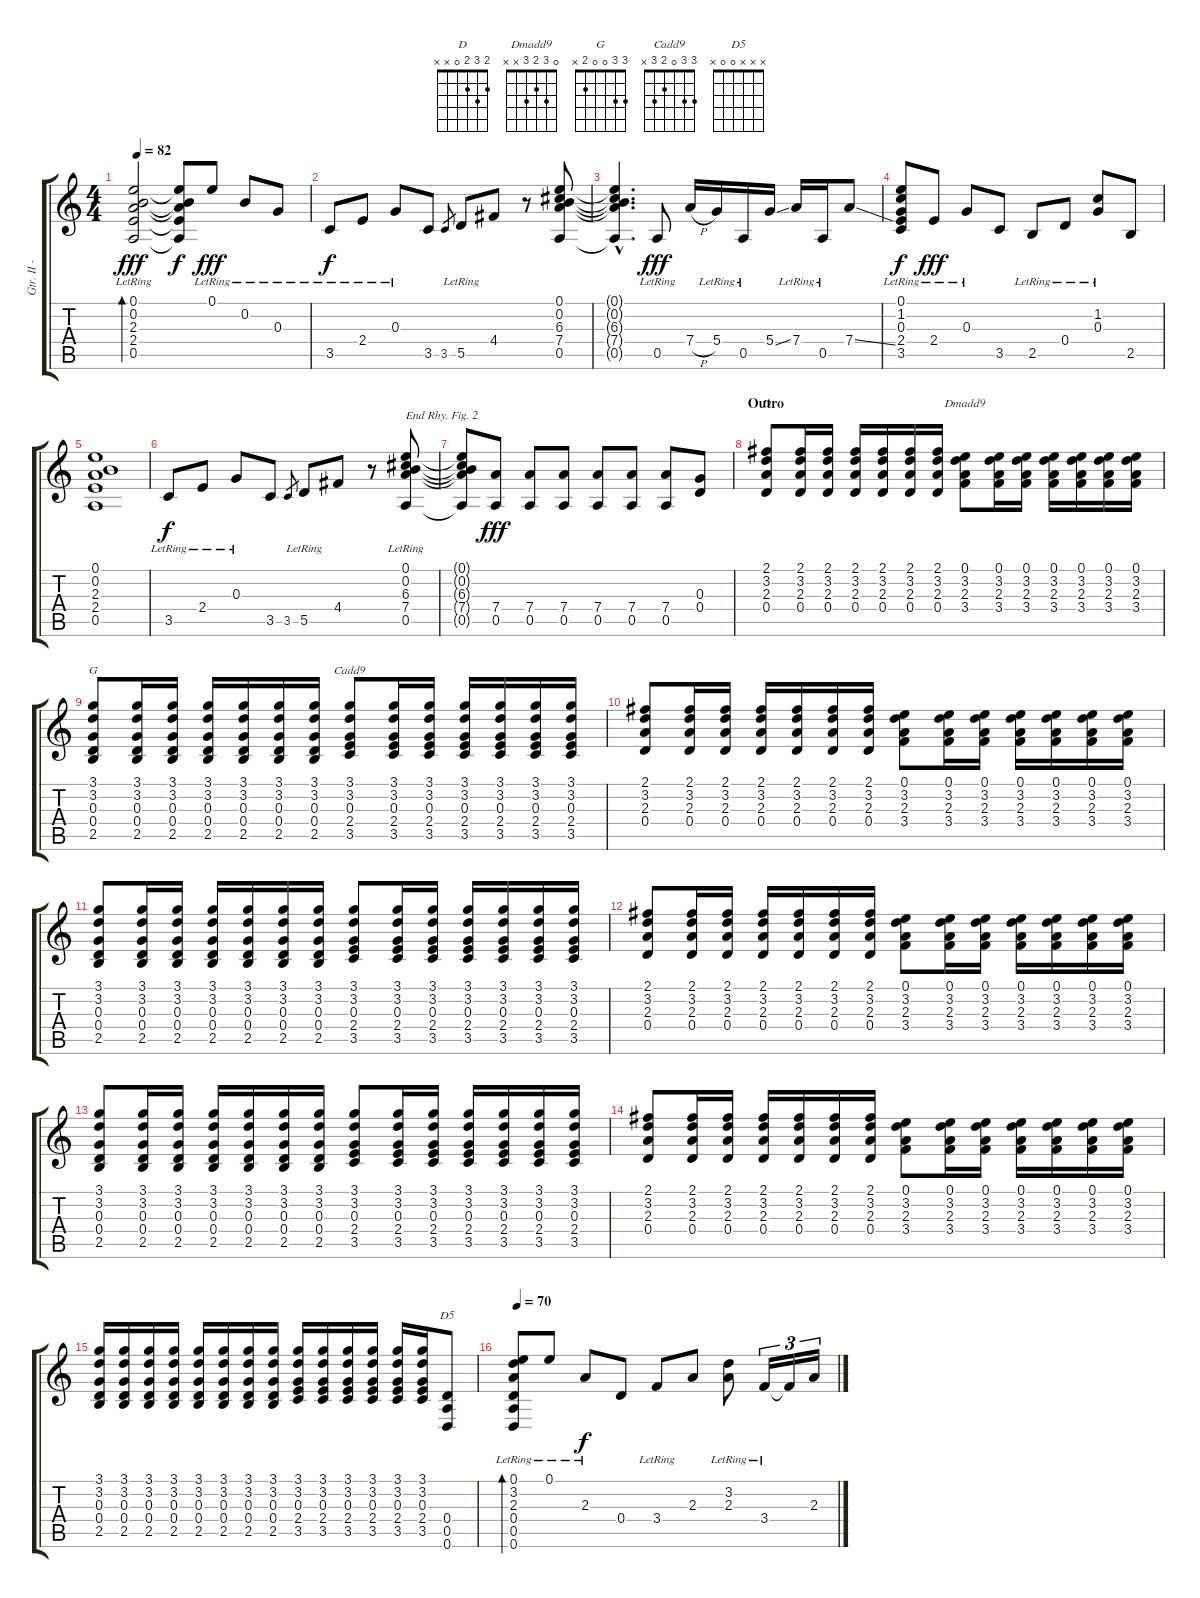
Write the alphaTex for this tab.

\track ("Gtr. II - Acoustic" "Gtr. II - ") {instrument acousticguitarsteel}
\staff {score tabs}
\tuning (E4 B3 G3 D3 A2 D2) {hide}
\chord ("D" 2 3 2 0 x x)
\chord ("Dmadd9" 0 3 2 3 x x)
\chord ("G" 3 3 0 0 2 x)
\chord ("Cadd9" 3 3 0 2 3 x)
\chord ("D5" x x x 0 0 x)
\ts (4 4)
\tempo 82
\clef g2
\ks c
(0.1 0.2{lr} 2.3{lr} 2.4{lr} 0.5{lr}).2{bd 120 dy fff} (0.1{t} 0.2{t} 2.3{t} 2.4{t} 0.5{t}).8{dy f} 0.1{lr}.8{dy fff} 0.2{lr}.8 0.3{lr}.8 |
3.5{lr}.8{dy f} 2.4{lr}.8 0.3{lr}.8 3.5.8 3.5.8{gr} 5.5{lr}.8 4.4.8 r.8 (0.1 0.2 6.3 7.4 0.5).8 |
(0.1{hac t} 0.2{hac t} 6.3{hac t} 7.4{hac t} 0.5{hac t}).4{d} 0.5{lr}.8{dy fff} 7.4{h}.16 5.4{lr}.16 0.5{lr}.16 5.4{ss}.16 7.4{lr}.16 0.5{lr}.16 7.4{ss}.8 |
(0.1{lr} 1.2{lr} 0.3{lr} 2.4 3.5{lr}).8{dy f} 2.4{lr}.8{dy fff} 0.3{lr}.8 3.5.8 2.5{lr}.8 0.4{lr}.8 (1.2{lr} 0.3{lr}).8 2.5.8 |
(0.1 0.2 2.3 2.4 0.5).1 |
3.5{lr}.8{dy f} 2.4{lr}.8 0.3{lr}.8 3.5.8 3.5.8{gr} 5.5{lr}.8 4.4.8 r.8 (0.1 0.2 6.3{lr} 7.4 0.5).8{txt "End Rhy. Fig. 2"} |
(0.1{t} 0.2{t} 6.3{t} 7.4{t} 0.5{t}).8 (7.4 0.5).8{dy fff} (7.4 0.5).8 (7.4 0.5).8 (7.4 0.5).8 (7.4 0.5).8 (7.4 0.5).8 (0.3 0.4).8 |
\section ("" "Outro")
(2.1 3.2 2.3 0.4).8{ch "D"} (2.1 3.2 2.3 0.4).16 (2.1 3.2 2.3 0.4).16 (2.1 3.2 2.3 0.4).16 (2.1 3.2 2.3 0.4).16 (2.1 3.2 2.3 0.4).16 (2.1 3.2 2.3 0.4).16 (0.1 3.2 2.3 3.4).8{ch "Dmadd9"} (0.1 3.2 2.3 3.4).16 (0.1 3.2 2.3 3.4).16 (0.1 3.2 2.3 3.4).16 (0.1 3.2 2.3 3.4).16 (0.1 3.2 2.3 3.4).16 (0.1 3.2 2.3 3.4).16 |
(3.1 3.2 0.3 0.4 2.5).8{ch "G"} (3.1 3.2 0.3 0.4 2.5).16 (3.1 3.2 0.3 0.4 2.5).16 (3.1 3.2 0.3 0.4 2.5).16 (3.1 3.2 0.3 0.4 2.5).16 (3.1 3.2 0.3 0.4 2.5).16 (3.1 3.2 0.3 0.4 2.5).16 (3.1 3.2 0.3 2.4 3.5).8{ch "Cadd9"} (3.1 3.2 0.3 2.4 3.5).16 (3.1 3.2 0.3 2.4 3.5).16 (3.1 3.2 0.3 2.4 3.5).16 (3.1 3.2 0.3 2.4 3.5).16 (3.1 3.2 0.3 2.4 3.5).16 (3.1 3.2 0.3 2.4 3.5).16 |
(2.1 3.2 2.3 0.4).8 (2.1 3.2 2.3 0.4).16 (2.1 3.2 2.3 0.4).16 (2.1 3.2 2.3 0.4).16 (2.1 3.2 2.3 0.4).16 (2.1 3.2 2.3 0.4).16 (2.1 3.2 2.3 0.4).16 (0.1 3.2 2.3 3.4).8 (0.1 3.2 2.3 3.4).16 (0.1 3.2 2.3 3.4).16 (0.1 3.2 2.3 3.4).16 (0.1 3.2 2.3 3.4).16 (0.1 3.2 2.3 3.4).16 (0.1 3.2 2.3 3.4).16 |
(3.1 3.2 0.3 0.4 2.5).8 (3.1 3.2 0.3 0.4 2.5).16 (3.1 3.2 0.3 0.4 2.5).16 (3.1 3.2 0.3 0.4 2.5).16 (3.1 3.2 0.3 0.4 2.5).16 (3.1 3.2 0.3 0.4 2.5).16 (3.1 3.2 0.3 0.4 2.5).16 (3.1 3.2 0.3 2.4 3.5).8 (3.1 3.2 0.3 2.4 3.5).16 (3.1 3.2 0.3 2.4 3.5).16 (3.1 3.2 0.3 2.4 3.5).16 (3.1 3.2 0.3 2.4 3.5).16 (3.1 3.2 0.3 2.4 3.5).16 (3.1 3.2 0.3 2.4 3.5).16 |
(2.1 3.2 2.3 0.4).8 (2.1 3.2 2.3 0.4).16 (2.1 3.2 2.3 0.4).16 (2.1 3.2 2.3 0.4).16 (2.1 3.2 2.3 0.4).16 (2.1 3.2 2.3 0.4).16 (2.1 3.2 2.3 0.4).16 (0.1 3.2 2.3 3.4).8 (0.1 3.2 2.3 3.4).16 (0.1 3.2 2.3 3.4).16 (0.1 3.2 2.3 3.4).16 (0.1 3.2 2.3 3.4).16 (0.1 3.2 2.3 3.4).16 (0.1 3.2 2.3 3.4).16 |
(3.1 3.2 0.3 0.4 2.5).8 (3.1 3.2 0.3 0.4 2.5).16 (3.1 3.2 0.3 0.4 2.5).16 (3.1 3.2 0.3 0.4 2.5).16 (3.1 3.2 0.3 0.4 2.5).16 (3.1 3.2 0.3 0.4 2.5).16 (3.1 3.2 0.3 0.4 2.5).16 (3.1 3.2 0.3 2.4 3.5).8 (3.1 3.2 0.3 2.4 3.5).16 (3.1 3.2 0.3 2.4 3.5).16 (3.1 3.2 0.3 2.4 3.5).16 (3.1 3.2 0.3 2.4 3.5).16 (3.1 3.2 0.3 2.4 3.5).16 (3.1 3.2 0.3 2.4 3.5).16 |
(2.1 3.2 2.3 0.4).8 (2.1 3.2 2.3 0.4).16 (2.1 3.2 2.3 0.4).16 (2.1 3.2 2.3 0.4).16 (2.1 3.2 2.3 0.4).16 (2.1 3.2 2.3 0.4).16 (2.1 3.2 2.3 0.4).16 (0.1 3.2 2.3 3.4).8 (0.1 3.2 2.3 3.4).16 (0.1 3.2 2.3 3.4).16 (0.1 3.2 2.3 3.4).16 (0.1 3.2 2.3 3.4).16 (0.1 3.2 2.3 3.4).16 (0.1 3.2 2.3 3.4).16 |
(3.1 3.2 0.3 0.4 2.5).16 (3.1 3.2 0.3 0.4 2.5).16 (3.1 3.2 0.3 0.4 2.5).16 (3.1 3.2 0.3 0.4 2.5).16 (3.1 3.2 0.3 0.4 2.5).16 (3.1 3.2 0.3 0.4 2.5).16 (3.1 3.2 0.3 0.4 2.5).16 (3.1 3.2 0.3 0.4 2.5).16 (3.1 3.2 0.3 2.4 3.5).16 (3.1 3.2 0.3 2.4 3.5).16 (3.1 3.2 0.3 2.4 3.5).16 (3.1 3.2 0.3 2.4 3.5).16 (3.1 3.2 0.3 2.4 3.5).16 (3.1 3.2 0.3 2.4 3.5).16 (0.4 0.5 0.6).8{ch "D5"} |
\tempo 70
(0.1 3.2{lr} 2.3 0.4{lr} 0.5{lr} 0.6).8{bd 30} 0.1{lr}.8 2.3{lr}.8{dy f} 0.4.8 3.4{lr}.8 2.3.8 (3.2{lr} 2.3).8 3.4{lr}.16{tu (3 2)} 3.4{t}.16{tu (3 2)} 2.3.16{tu (3 2)}
